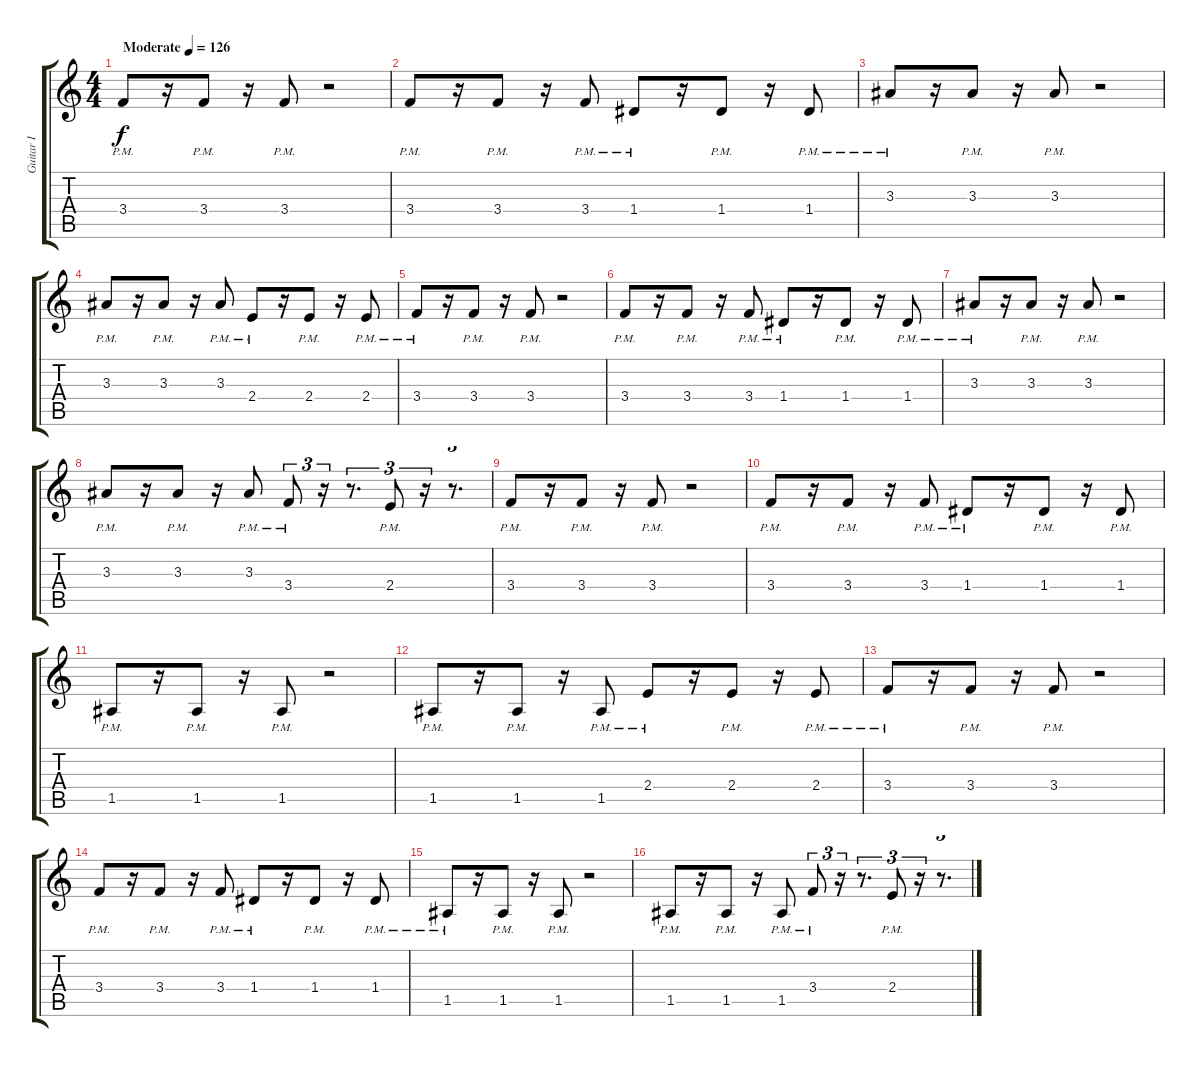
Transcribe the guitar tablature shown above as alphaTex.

\track ("Guitar I" "Guitar I") {instrument acousticguitarsteel}
\staff {score tabs}
\tuning (E4 B3 G3 D3 A2 E2) {hide}
\ts (4 4)
\tempo (126 "Moderate")
\clef g2
\ks c
3.4{pm}.8{dy f instrument acousticguitarsteel} r.16 3.4{pm}.8 r.16 3.4{pm}.8 r.2 |
3.4{pm}.8 r.16 3.4{pm}.8 r.16 3.4{pm}.8 1.4{pm}.8 r.16 1.4{pm}.8 r.16 1.4{pm}.8 |
3.3{pm}.8 r.16 3.3{pm}.8 r.16 3.3{pm}.8 r.2 |
3.3{pm}.8 r.16 3.3{pm}.8 r.16 3.3{pm}.8 2.4{pm}.8 r.16 2.4{pm}.8 r.16 2.4{pm}.8 |
3.4{pm}.8 r.16 3.4{pm}.8 r.16 3.4{pm}.8 r.2 |
3.4{pm}.8 r.16 3.4{pm}.8 r.16 3.4{pm}.8 1.4{pm}.8 r.16 1.4{pm}.8 r.16 1.4{pm}.8 |
3.3{pm}.8 r.16 3.3{pm}.8 r.16 3.3{pm}.8 r.2 |
3.3{pm}.8 r.16 3.3{pm}.8 r.16 3.3{pm}.8 3.4{pm}.8{tu (3 2)} r.16{tu (3 2)} r.8{d tu (3 2)} 2.4{pm}.8{tu (3 2)} r.16{tu (3 2)} r.8{d tu (3 2)} |
3.4{pm}.8 r.16 3.4{pm}.8 r.16 3.4{pm}.8 r.2 |
3.4{pm}.8 r.16 3.4{pm}.8 r.16 3.4{pm}.8 1.4{pm}.8 r.16 1.4{pm}.8 r.16 1.4{pm}.8 |
1.5{pm}.8 r.16 1.5{pm}.8 r.16 1.5{pm}.8 r.2 |
1.5{pm}.8 r.16 1.5{pm}.8 r.16 1.5{pm}.8 2.4{pm}.8 r.16 2.4{pm}.8 r.16 2.4{pm}.8 |
3.4{pm}.8 r.16 3.4{pm}.8 r.16 3.4{pm}.8 r.2 |
3.4{pm}.8 r.16 3.4{pm}.8 r.16 3.4{pm}.8 1.4{pm}.8 r.16 1.4{pm}.8 r.16 1.4{pm}.8 |
1.5{pm}.8 r.16 1.5{pm}.8 r.16 1.5{pm}.8 r.2 |
1.5{pm}.8 r.16 1.5{pm}.8 r.16 1.5{pm}.8 3.4{pm}.8{tu (3 2)} r.16{tu (3 2)} r.8{d tu (3 2)} 2.4{pm}.8{tu (3 2)} r.16{tu (3 2)} r.8{d tu (3 2)}
